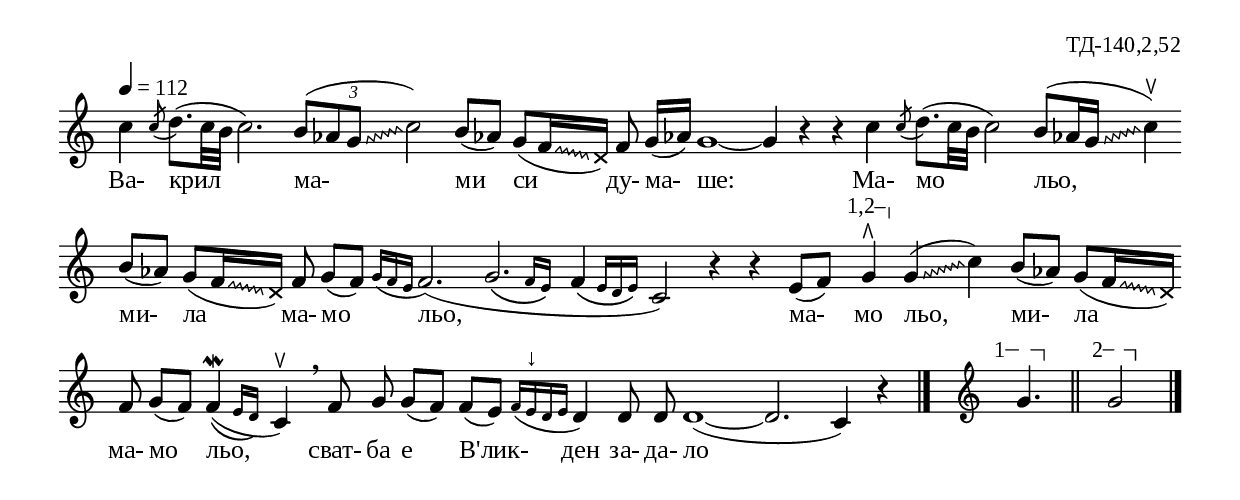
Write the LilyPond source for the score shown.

%{
td_140_2_52
%}

\include "td-preamble.ly"

\score {
\relative c'' {
\tempo 4 = 112
\cadenzaOn
\phrasingSlurDown
\override Glissando #'style = #'zigzag
c4 \acciaccatura c8 d8.[( c32 b] c2.) \times 2/3 { b8[( aes \noteFi g]\glissando } c2)
b8[( aes!]) g8[( \noteFi f16\glissando
\once \override Staff.NoteHead  #'style = #'cross
d]) f8\noBeam g16[( aes!]) g1~ g4 r r
\bar ""
c4 \acciaccatura c8 d8.[( c32 b] c2) \bar "" 
b8[( aes!16 \noteFi g]\glissando c4^\ltoe) \bar ""
b8[( aes!]) g8[( \noteFi f16\glissando
\once \override Staff.NoteHead  #'style = #'cross
d]) \bar "" f8\noBeam g[( f]) \bar "" \acciaccatura { g16[ f e] } 
f2.( \afterGrace g2.\( { f16[ e]\) } 
\bar ""
\afterGrace f4\( { e16[ d e]\) } c2) r4 r \bar "" e8[( f]) \bar ""
\varAB
s4\startTextSpan g4^\rtoe\stopTextSpan \bar ""
\noteFi g(\glissando c) b8[( aes!]) \bar ""
g8[( \noteFi f16\glissando
\once \override Staff.NoteHead  #'style = #'cross
d]) \bar "" f8 g[( f]) \afterGrace f4\mordent(\( { e16[ d]\) } c4^\ltoe) \breathe
f8 g\noBeam g[( f]) f[( e]) \acciaccatura { f16[ e^"↓" d e] } d4 d8 d\noBeam d1(~ d2. c4) r
 \bar "|." 
 s16 \clef treble
\varA
s4\startTextSpan g'4.\stopTextSpan \bar "||"
\varB
s4\startTextSpan g2\stopTextSpan 
 \bar "|."
}
\addlyrics { Ва- крил ма- ми си ду- ма- ше: Ма- мо льо, ми- ла ма- мо льо, 
ма- мо льо, ми- ла ма- мо льо, сват- ба е В'лик- ден за- да- ло }
%
\layout {
   \context { 
	    \Staff \remove "Time_signature_engraver" } 
  indent = #0
  line-width = 190\mm
  ragged-right=##f
}
%
\midi { 
	\context {
		\Score tempoWholesPerMinute = #(ly:make-moment 112 4)
		}
	}
}
%
\header{
  opus = "ТД-140,2,52"
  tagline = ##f
}


